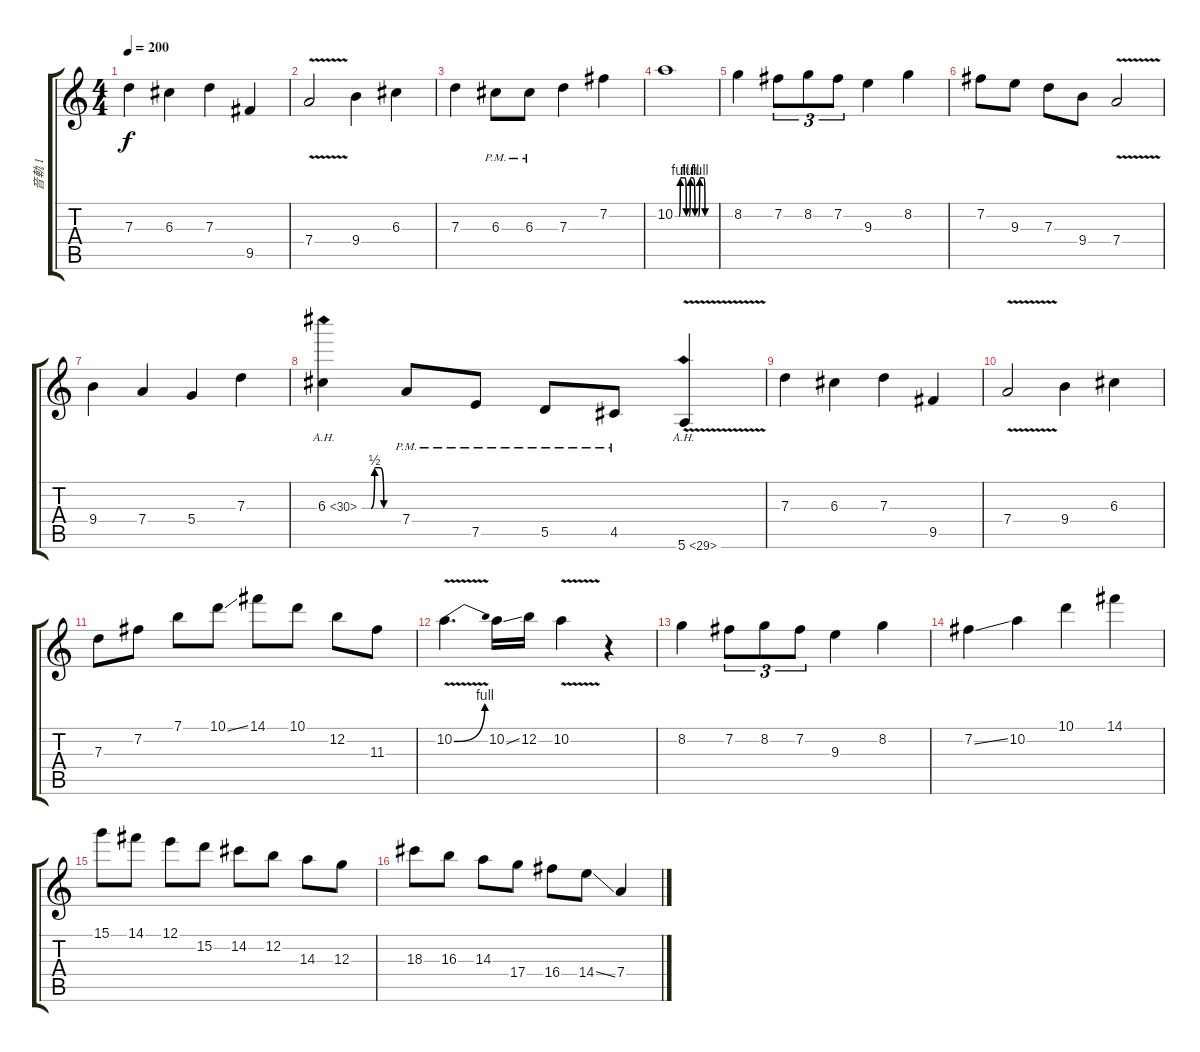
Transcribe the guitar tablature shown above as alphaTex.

\track ("音軌 1" "音軌 1") {instrument distortionguitar}
\staff {score tabs}
\tuning (E4 B3 G3 D3 A2 E2) {hide}
\ts (4 4)
\tempo 200
\clef g2
\ks c
7.3.4{dy f} 6.3.4 7.3.4 9.5.4 |
7.4{v}.2 9.4.4 6.3.4 |
7.3.4 6.3{pm}.8 6.3{pm}.8 7.3.4 7.2.4 |
10.2{be (custom 0 0 6 0 8 4 15 4 17 0 21 0 23 4 27 4 30 0 35 0 37 4 43 4 45 0 60 0)}.1 |
8.2.4 7.2.8{tu (3 2)} 8.2.8{tu (3 2)} 7.2.8{tu (3 2)} 9.3.4 8.2.4 |
7.2.8 9.3.8 7.3.8 9.4.8 7.4{v}.2 |
9.4.4 7.4.4 5.4.4 7.3.4 |
6.3{be (custom 0 0 15 0 21 2 30 2 36 0 60 0) ah 24}.4 7.4{pm}.8 7.5{pm}.8 5.5{pm}.8 4.5{pm}.8 5.6{ah 24 v}.4 |
7.3.4 6.3.4 7.3.4 9.5.4 |
7.4{v}.2 9.4.4 6.3.4 |
7.3.8 7.2.8 7.1.8 10.1{ss}.8 14.1.8 10.1.8 12.2.8 11.3.8 |
10.2{be (bend 0 0 60 4) v}.4{d} 10.2{ss}.16 12.2.16 10.2{v}.4 r.4 |
8.2.4 7.2.8{tu (3 2)} 8.2.8{tu (3 2)} 7.2.8{tu (3 2)} 9.3.4 8.2.4 |
7.2{ss}.4 10.2.4 10.1.4 14.1.4 |
15.1.8 14.1.8 12.1.8 15.2.8 14.2.8 12.2.8 14.3.8 12.3.8 |
18.3.8 16.3.8 14.3.8 17.4.8 16.4.8 14.4{ss}.8 7.4.4
